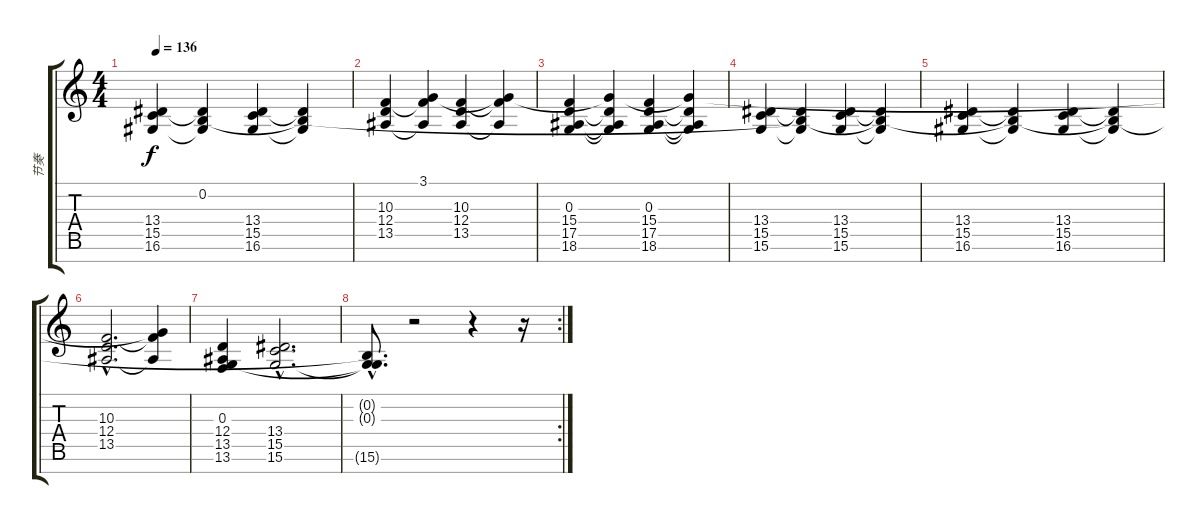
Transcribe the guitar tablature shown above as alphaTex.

\track ("节奏" "节奏") {instrument acousticgrandpiano}
\staff {score tabs}
\tuning (E4 B3 G3 D3 A2 E2 B1) {hide}
\ts (4 4)
\tempo 136
\clef g2
\ks c
(13.4 15.5 16.6).4{dy f} (0.2{t} 13.4{t} 16.6{t}).4 (13.4 15.5 16.6).4 (0.2{t} 13.4{t} 16.6{t}).4 |
(10.3 12.4 13.5).4 (3.1{t} 10.3{t} 13.5{t}).4 (10.3 12.4 13.5).4 (3.1{t} 10.3{t} 13.5{t}).4 |
(0.3 15.4 17.5 18.6).4 (3.1{t} 0.3{t} 17.5{t} 18.6{t}).4 (0.3 15.4 17.5 18.6).4 (3.1{t} 0.3{t} 17.5{t} 18.6{t}).4 |
(13.4 15.5 15.6).4 (0.2{t} 13.4{t} 15.6{t}).4 (13.4 15.5 15.6).4 (0.2{t} 13.4{t} 15.6{t}).4 |
(13.4 15.5 16.6).4 (0.2{t} 13.4{t} 16.6{t}).4 (13.4 15.5 16.6).4 (0.2{t} 13.4{t} 16.6{t}).4 |
(10.3{hac} 12.4{hac} 13.5{hac}).2{d} (3.1{t} 10.3{t} 13.5{t}).4 |
(0.3 12.4 13.5 13.6).4 (13.4{hac} 15.5{hac} 15.6{hac}).2{d} |
\rc 2
(0.2{hac t} 0.3{hac t} 15.6{hac t}).8{d} r.2 r.4 r.16
